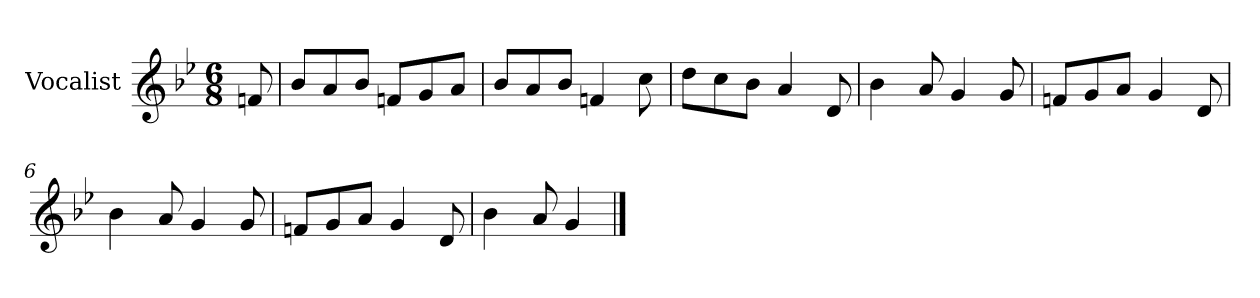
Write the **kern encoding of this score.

**kern
*part1
*staff1
*I"Vocalist
*k[b-e-]
*g:
*M6/8
=
8fn
=1
8b-L
8a
8b-J
8fnL
8g
8aJ
=2
8b-L
8a
8b-J
4fn
8cc
=3
8ddL
8cc
8b-J
4a
8d
=4
4b-
8a
4g
8g
=5
8fnL
8g
8aJ
4g
8d
=6
4b-
8a
4g
8g
=7
8fnL
8g
8aJ
4g
8d
=8
4b-
8a
4g
==
*-
